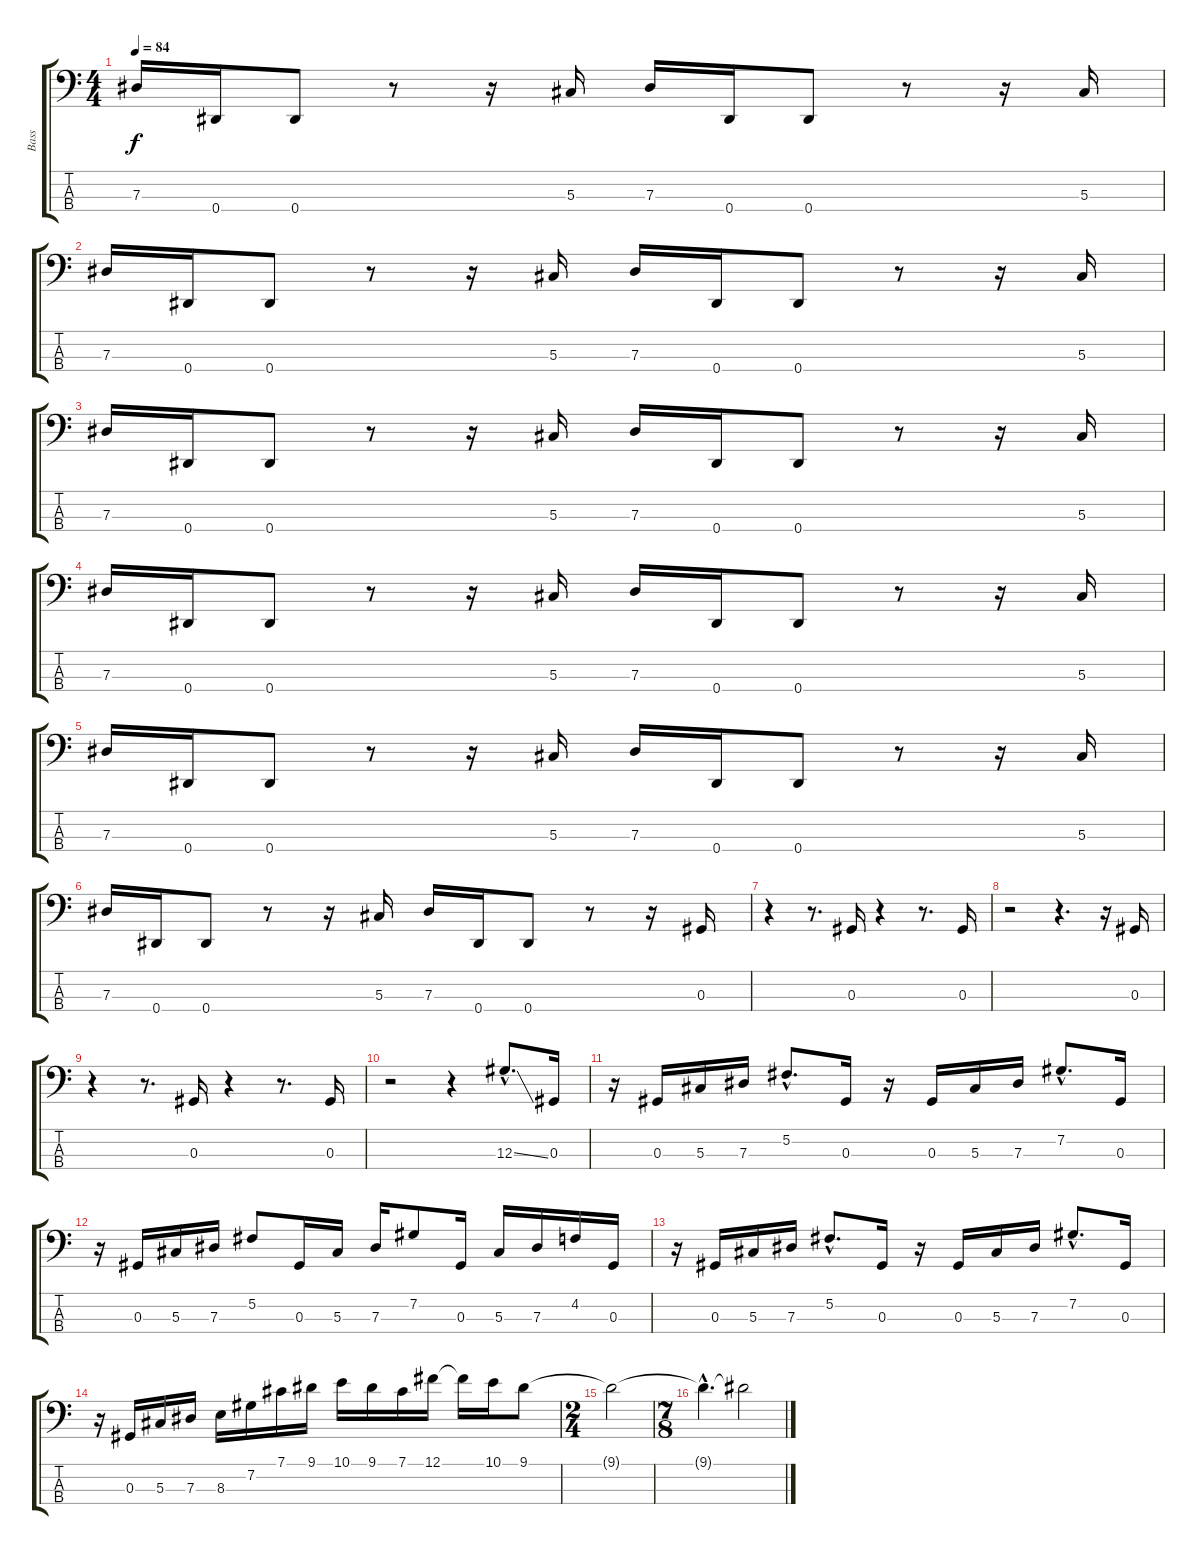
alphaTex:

\track ("Bass" "Bass") {instrument electricbassfinger}
\staff {score tabs}
\tuning (Gb2 Db2 Ab1 Eb1) {hide}
\ts (4 4)
\tempo 84
\clef f4
\ks c
7.3.16{dy f} 0.4.16 0.4.8 r.8 r.16 5.3.16 7.3.16 0.4.16 0.4.8 r.8 r.16 5.3.16 |
7.3.16 0.4.16 0.4.8 r.8 r.16 5.3.16 7.3.16 0.4.16 0.4.8 r.8 r.16 5.3.16 |
7.3.16 0.4.16 0.4.8 r.8 r.16 5.3.16 7.3.16 0.4.16 0.4.8 r.8 r.16 5.3.16 |
7.3.16 0.4.16 0.4.8 r.8 r.16 5.3.16 7.3.16 0.4.16 0.4.8 r.8 r.16 5.3.16 |
7.3.16 0.4.16 0.4.8 r.8 r.16 5.3.16 7.3.16 0.4.16 0.4.8 r.8 r.16 5.3.16 |
7.3.16 0.4.16 0.4.8 r.8 r.16 5.3.16 7.3.16 0.4.16 0.4.8 r.8 r.16 0.3.16 |
r.4 r.8{d} 0.3.16 r.4 r.8{d} 0.3.16 |
r.2 r.4{d} r.16 0.3.16 |
r.4 r.8{d} 0.3.16 r.4 r.8{d} 0.3.16 |
r.2 r.4 12.3{ss hac}.8{d} 0.3.16 |
r.16 0.3.16 5.3.16 7.3.16 5.2{hac}.8{d} 0.3.16 r.16 0.3.16 5.3.16 7.3.16 7.2{hac}.8{d} 0.3.16 |
r.16 0.3.16 5.3.16 7.3.16 5.2.8 0.3.16 5.3.16 7.3.16 7.2.8 0.3.16 5.3.16 7.3.16 4.2.16 0.3.16 |
r.16 0.3.16 5.3.16 7.3.16 5.2{hac}.8{d} 0.3.16 r.16 0.3.16 5.3.16 7.3.16 7.2{hac}.8{d} 0.3.16 |
r.16 0.3.16 5.3.16 7.3.16 8.3.16 7.2.16 7.1.16 9.1.16 10.1.16 9.1.16 7.1.16 12.1.16 12.1{t}.16 10.1.16 9.1.8 |
\ts (2 4)
9.1{t}.2 |
\ts (7 8)
9.1{hac t}.4{d} 9.1{t}.2
